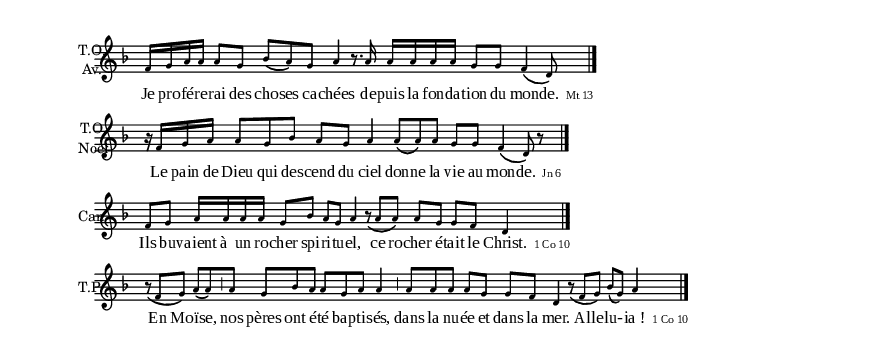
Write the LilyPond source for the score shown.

\version "2.14.0"
\include "definitions.ly"
%\markup {  \hspace #10 \fill-line { "Psalm 77 A" "Mode 1" \null \null } }
\noPageBreak



\relative a' { 
	\new Staff {
		\cadenzaOn
		\key f \major
		\set Staff.instrumentName = \markup{ \center-column { T.O. Av. } }
		
		f16[ g a a] a8[ g] \times 2/3 { bes[\( a\) g] } a4 
		\pespace
		r8. a16 a[ a a a] g8[ g] \times 2/3 { f4\(  d8\) }

		
		
		\endBar
	}

	\addlyrics {
		Je pro -- fé -- re -- rai des cho -- ses ca -- chées de -- puis la fon -- da -- tion du mon -- de.
 		\markup { \citation #"Mt 13" } }
	
	
}
\relative a' { 
	\new Staff {
		\cadenzaOn
		\key f \major
		\set Staff.instrumentName = \markup{ \center-column { T.O. Noël } }
		r16 f[ g a]
		\times 2/3 { a8[ g bes] }
		a[ g]  a4 \pespace
		\times 2/3 { a8[\( a\) a] }
		g[ g]  f4\( d8\) r8
		\endBar
	}

	\addlyrics {
		Le pain de Dieu qui des -- cend du ciel don -- ne la vie au mon -- de.
 		\markup { \citation #"Jn 6" } }
	
	
}
\relative a' { 
	\new Staff {
		\cadenzaOn
		\key f \major
		\set Staff.instrumentName = \markup{ \center-column { Car. } }
		
		f8[ g] a16[ a a a] g8[ bes] a[ g] a4 \pespace \times 2/3 { r8_\( a[ a\)] } a[ g] g[ f] d4

		
		
		\endBar
	}

	\addlyrics {
		Ils bu -- vaient à  un ro -- cher spi -- ri -- tu -- el, ce ro -- cher é -- tait le Christ.
 		\markup { \citation #"1 Co 10" } }
	
	
}

\relative a' { 
	\new Staff {
		\cadenzaOn
		\key f \major
		\set Staff.instrumentName = \markup{ \center-column { T.P. } }
		
		\times 2/3 { r8_\( f[ g\)] } \times 2/3 { a[\( a\) \cesure a] } g8[ bes a] \times 2/3 { a8[ g  a] } a4 
		\cesure \times 2/3 {a8[ a a]} a[ g] g[ f] d4 
		
\espall
		\times 2/3 { r
8_\( f[ g\)] } bes[\( g\)] a4

		
		
		\endBar
	}

	\addlyrics {
		En Mo -- ï -- se, nos pères ont é -- té bap -- ti -- sés, dans la nu -- ée et dans la mer. Al -- le -- lu -- - -- "ia !"
 		\markup { \citation #"1 Co 10" } }
	
	
}
